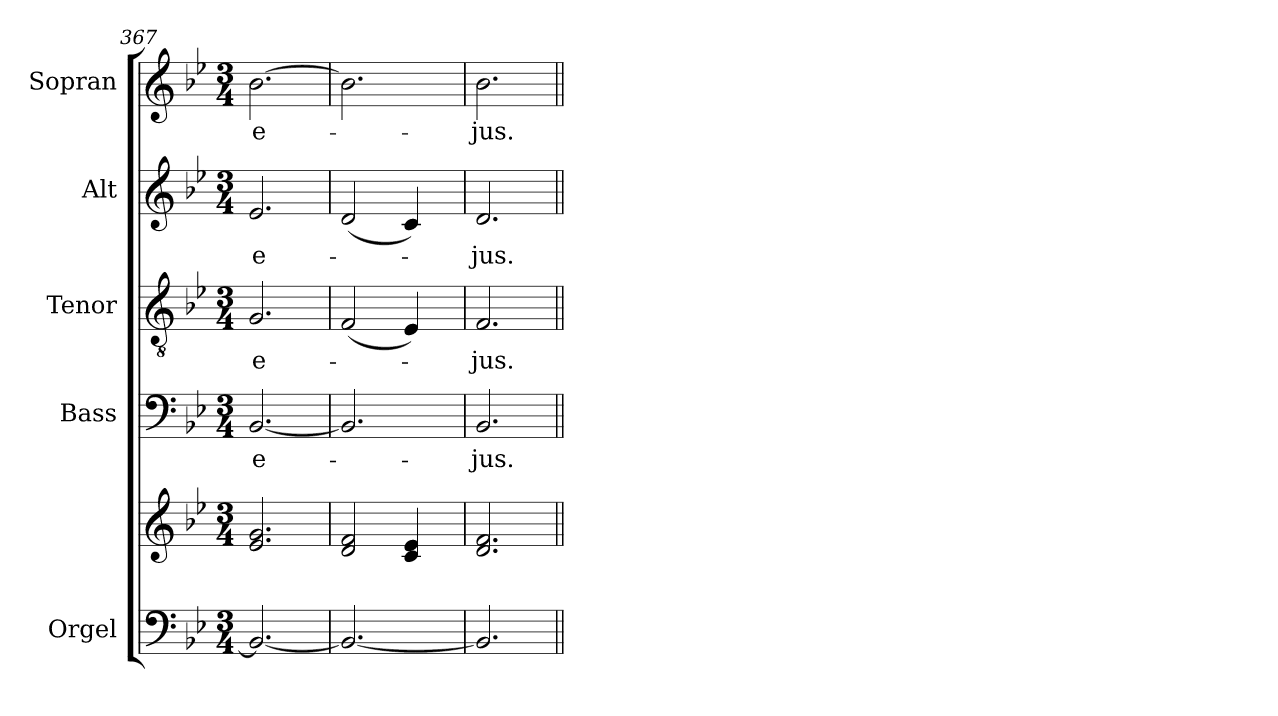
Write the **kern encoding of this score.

**kern	**kern	**kern	**text	**kern	**text	**kern	**text	**kern	**text
*part5	*part5	*part4	*part4	*part3	*part3	*part2	*part2	*part1	*part1
*staff6	*staff5	*staff4	*staff4	*staff3	*staff3	*staff2	*staff2	*staff1	*staff1
*I"Orgel	*	*I"Bass	*	*I"Tenor	*	*I"Alt	*	*I"Sopran	*
*I'Org.	*	*I'B.	*	*I'T.	*	*I'A.	*	*I'S.	*
*clefF4	*clefG2	*clefF4	*	*clefGv2	*	*clefG2	*	*clefG2	*
*k[b-e-]	*k[b-e-]	*k[b-e-]	*	*k[b-e-]	*	*k[b-e-]	*	*k[b-e-]	*
*B-:	*B-:	*B-:	*	*B-:	*	*B-:	*	*B-:	*
*M3/4	*M3/4	*M3/4	*	*M3/4	*	*M3/4	*	*M3/4	*
=367	=367	=367	=367	=367	=367	=367	=367	=367	=367
!	!	!	!LO:LY:b	!	!LO:LY:b	!	!LO:LY:b	!	!LO:LY:b
2.BB-/_	2.e-/ 2.g/	[2.BB-/	e-	2.G/	e-	2.e-/	e-	[2.b-\	e-
=368	=368	=368	=368	=368	=368	=368	=368	=368	=368
2.BB-/_	2d/ 2f/	2.BB-/]	.	(<2F/	.	(<2d/	.	2.b-\]	.
.	4c/ 4e-/	.	.	4E-/)	.	4c/)	.	.	.
=369	=369	=369	=369	=369	=369	=369	=369	=369	=369
!	!	!	!LO:LY:b	!	!LO:LY:b	!	!LO:LY:b	!	!LO:LY:b
2.BB-/]	2.d/ 2.f/	2.BB-/	-jus.	2.F/	-jus.	2.d/	-jus.	2.b-\	-jus.
=||	=||	=||	=||	=||	=||	=||	=||	=||	=||
*-	*-	*-	*-	*-	*-	*-	*-	*-	*-
